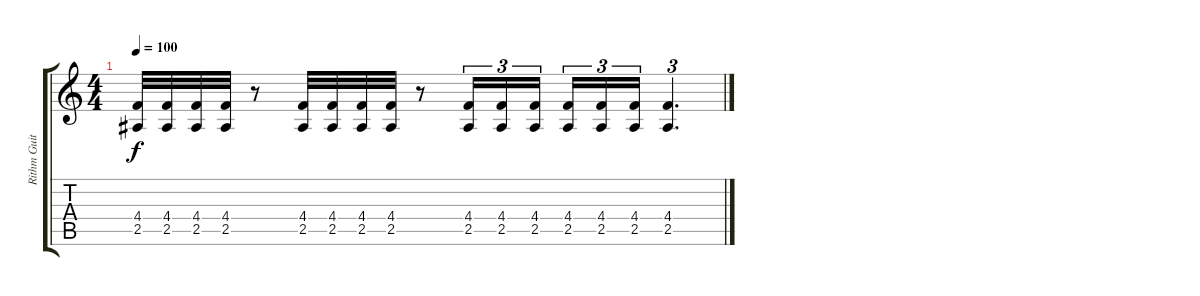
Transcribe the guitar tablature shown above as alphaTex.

\track ("Rithm Guitar 2" "Rithm Guit") {instrument distortionguitar}
\staff {score tabs}
\tuning (Eb4 Bb3 Gb3 Db3 Ab2 Db2) {hide}
\ts (4 4)
\tempo 100
\clef g2
\ks c
(4.4 2.5).32{dy f} (4.4 2.5).32 (4.4 2.5).32 (4.4 2.5).32 r.8 (4.4 2.5).32 (4.4 2.5).32 (4.4 2.5).32 (4.4 2.5).32 r.8 (4.4 2.5).16{tu (3 2)} (4.4 2.5).16{tu (3 2)} (4.4 2.5).16{tu (3 2) beam splitsecondary} (4.4 2.5).16{tu (3 2)} (4.4 2.5).16{tu (3 2)} (4.4 2.5).16{tu (3 2)} (4.4 2.5).4{d tu (3 2)}
